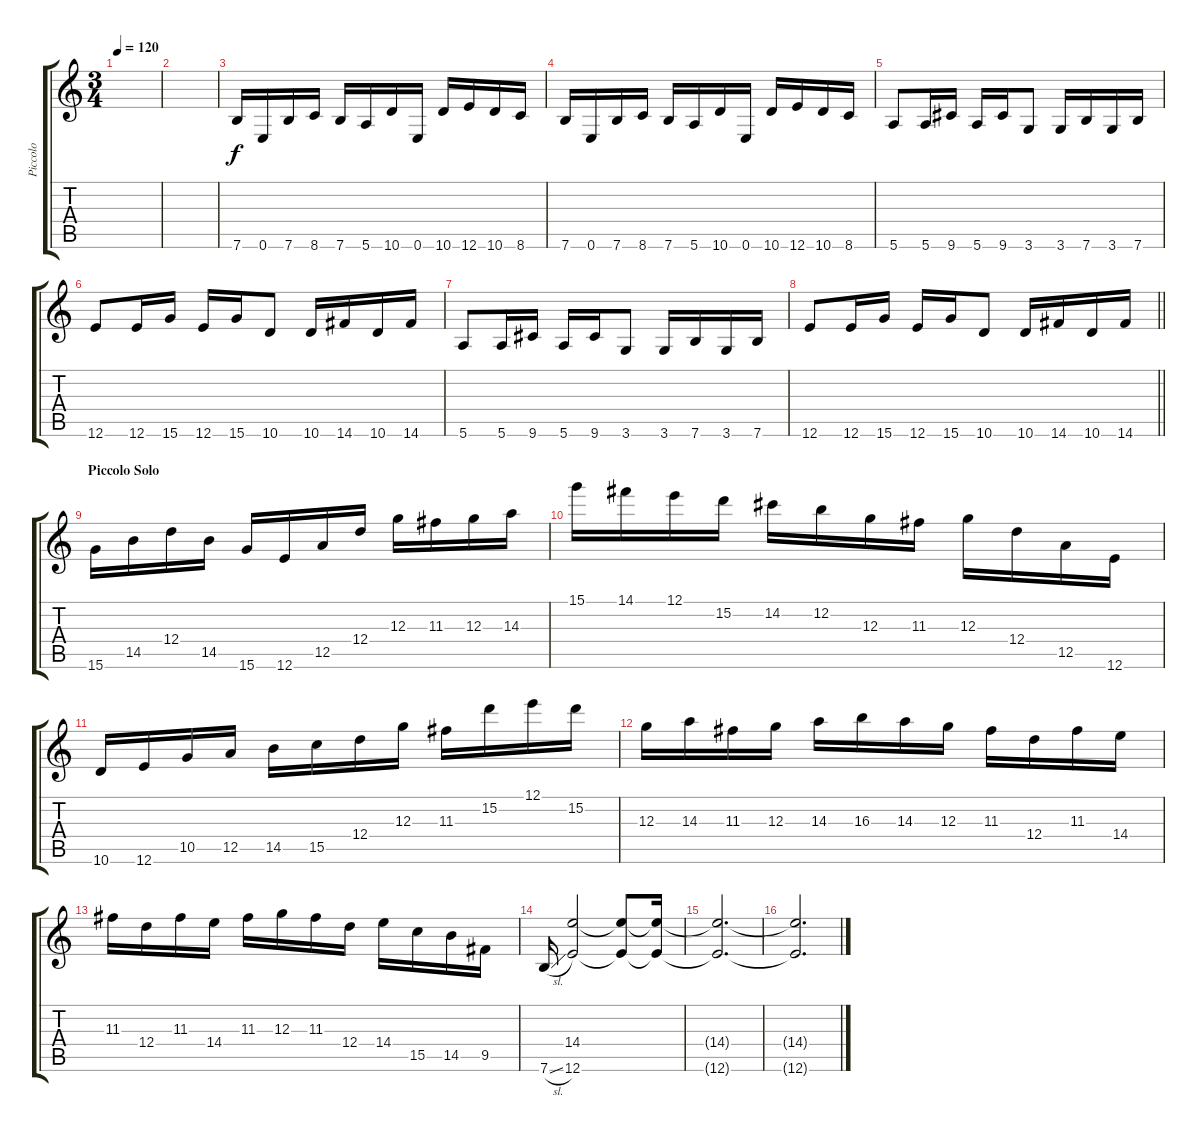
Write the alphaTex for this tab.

\track ("Piccolo" "Piccolo") {instrument piccolo}
\staff {score tabs}
\tuning (E5 B4 G4 D4 A3 E3) {hide}
\ts (3 4)
\tempo 120
\clef g2
\ks c
|
|
7.6.16 0.6.16 7.6.16 8.6.16 7.6.16 5.6.16 10.6.16 0.6.16 10.6.16 12.6.16 10.6.16 8.6.16 |
7.6.16 0.6.16 7.6.16 8.6.16 7.6.16 5.6.16 10.6.16 0.6.16 10.6.16 12.6.16 10.6.16 8.6.16 |
5.6.8 5.6.16 9.6.16 5.6.16 9.6.16 3.6.8 3.6.16 7.6.16 3.6.16 7.6.16 |
12.6.8 12.6.16 15.6.16 12.6.16 15.6.16 10.6.8 10.6.16 14.6.16 10.6.16 14.6.16 |
5.6.8 5.6.16 9.6.16 5.6.16 9.6.16 3.6.8 3.6.16 7.6.16 3.6.16 7.6.16 |
\barLineRight lightlight
12.6.8 12.6.16 15.6.16 12.6.16 15.6.16 10.6.8 10.6.16 14.6.16 10.6.16 14.6.16 |
\section ("" "Piccolo Solo")
15.6.16{volume 16} 14.5.16 12.4.16 14.5.16 15.6.16 12.6.16 12.5.16 12.4.16 12.3.16 11.3.16 12.3.16 14.3.16 |
15.1.16 14.1.16 12.1.16 15.2.16 14.2.16 12.2.16 12.3.16 11.3.16 12.3.16 12.4.16 12.5.16 12.6.16 |
10.6.16 12.6.16 10.5.16 12.5.16 14.5.16 15.5.16 12.4.16 12.3.16 11.3.16 15.2.16 12.1.16 15.2.16 |
12.3.16 14.3.16 11.3.16 12.3.16 14.3.16 16.3.16 14.3.16 12.3.16 11.3.16 12.4.16 11.3.16 14.4.16 |
11.3.16 12.4.16 11.3.16 14.4.16 11.3.16 12.3.16 11.3.16 12.4.16 14.4.16 15.5.16 14.5.16 9.5.16 |
7.6{sl}.16 (14.4 12.6).2 (14.4{t} 12.6{t}).8 (14.4{t} 12.6{t}).16 |
(14.4{t} 12.6{t}).2{d} |
(14.4{t} 12.6{t}).2{d}
